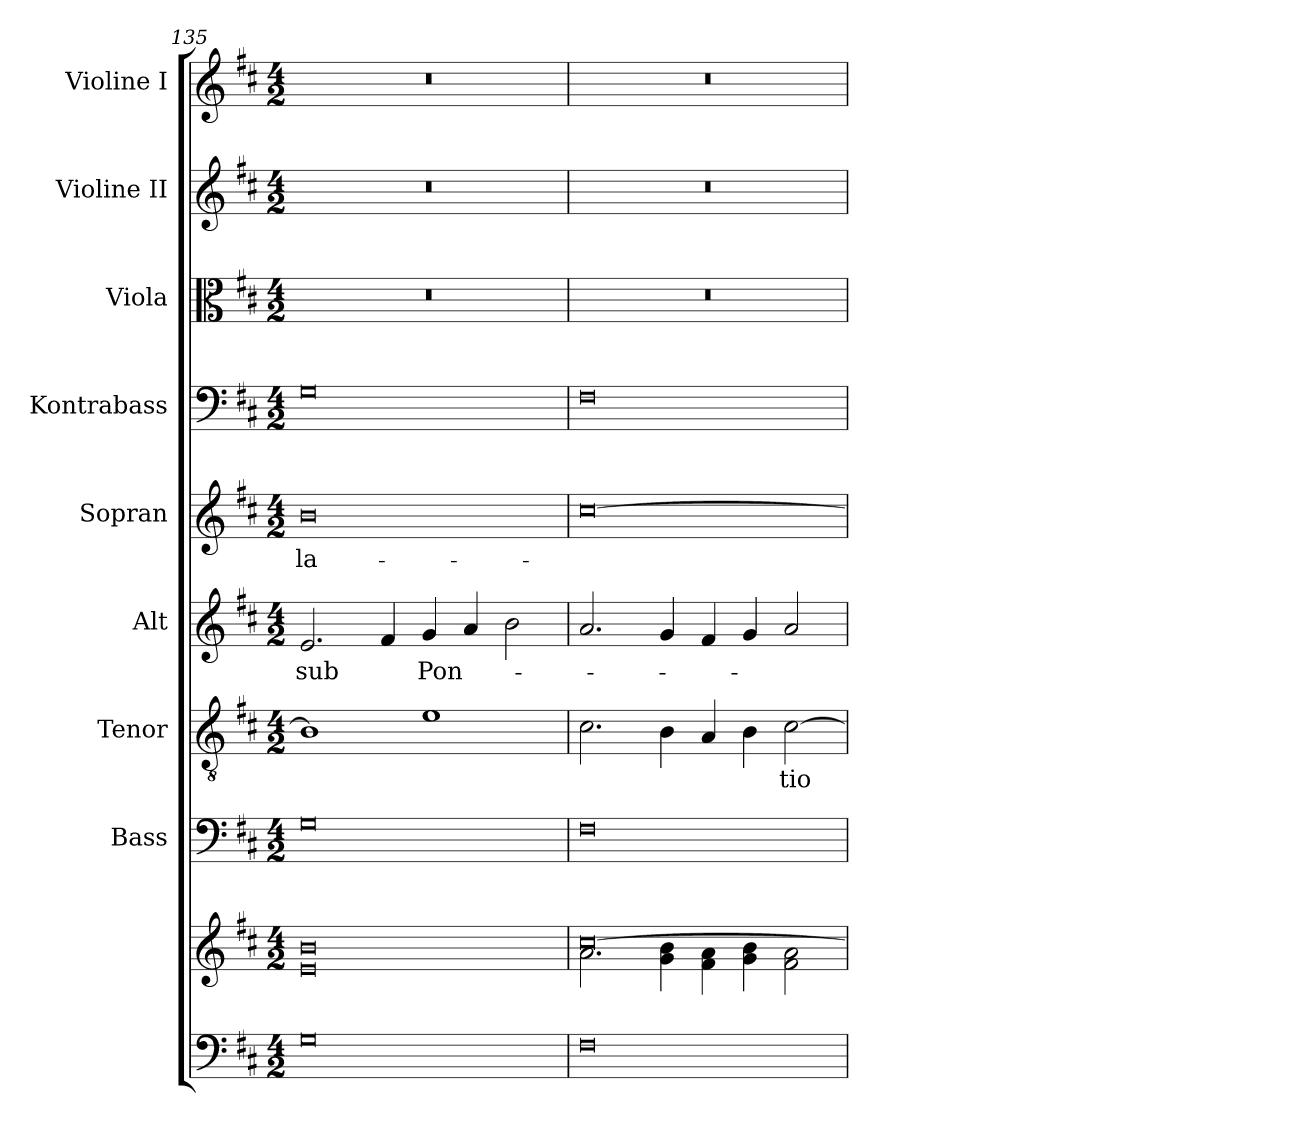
**kern	**kern	**kern	**kern	**text	**kern	**text	**kern	**text	**kern	**kern	**kern	**kern
*part9	*part9	*part8	*part7	*part7	*part6	*part6	*part5	*part5	*part4	*part3	*part2	*part1
*staff10	*staff9	*staff8	*staff7	*staff7	*staff6	*staff6	*staff5	*staff5	*staff4	*staff3	*staff2	*staff1
*	*	*I"Bass	*I"Tenor	*	*I"Alt	*	*I"Sopran	*	*I"Kontrabass	*I"Viola	*I"Violine II	*I"Violine I
*	*	*I'B.	*I'T.	*	*I'A.	*	*I'S.	*	*I'Kb.	*I'Vla.	*I'Vl. II	*I'Vl. I
*clefF4	*clefG2	*clefF4	*clefGv2	*	*clefG2	*	*clefG2	*	*clefF4	*clefC3	*clefG2	*clefG2
*	*	*	*	*	*	*	*	*	*ITrd7c12	*	*	*
*k[f#c#]	*k[f#c#]	*k[f#c#]	*k[f#c#]	*	*k[f#c#]	*	*k[f#c#]	*	*k[f#c#]	*k[f#c#]	*k[f#c#]	*k[f#c#]
*D:	*D:	*D:	*D:	*	*D:	*	*D:	*	*D:	*D:	*D:	*D:
*M4/2	*M4/2	*M4/2	*M4/2	*	*M4/2	*	*M4/2	*	*M4/2	*M4/2	*M4/2	*M4/2
=135	=135	=135	=135	=135	=135	=135	=135	=135	=135	=135	=135	=135
!	!	!	!	!	!	!LO:LY:b	!	!LO:LY:b	!	!	!	!
0G	0e 0b	0G	1B]	.	2.e/	sub	0b	-la-	0GG	0r	0r	0r
.	.	.	.	.	4f#/	.	.	.	.	.	.	.
!	!	!	!	!	!	!LO:LY:b	!	!	!	!	!	!
.	.	.	1e	.	4g/	Pon-	.	.	.	.	.	.
.	.	.	.	.	4a/	.	.	.	.	.	.	.
.	.	.	.	.	2b\	.	.	.	.	.	.	.
=136	=136	=136	=136	=136	=136	=136	=136	=136	=136	=136	=136	=136
*	*^	*	*	*	*	*	*	*	*	*	*	*
0F#	[>0cc#	2.a\	0F#	2.c#\	.	2.a/	.	[0cc#	.	0FF#	0r	0r	0r
.	.	4g\ 4b\	.	4B\	.	4g/	.	.	.	.	.	.	.
.	.	4f#\ 4a\	.	4A/	.	4f#/	.	.	.	.	.	.	.
.	.	4g\ 4b\	.	4B\	.	4g/	.	.	.	.	.	.	.
!	!	!	!	!	!LO:LY:b	!	!	!	!	!	!	!	!
.	.	2f#\ 2a\	.	[2c#\	-tio	2a/	.	.	.	.	.	.	.
*	*v	*v	*	*	*	*	*	*	*	*	*	*	*
=	=	=	=	=	=	=	=	=	=	=	=	=
*-	*-	*-	*-	*-	*-	*-	*-	*-	*-	*-	*-	*-
